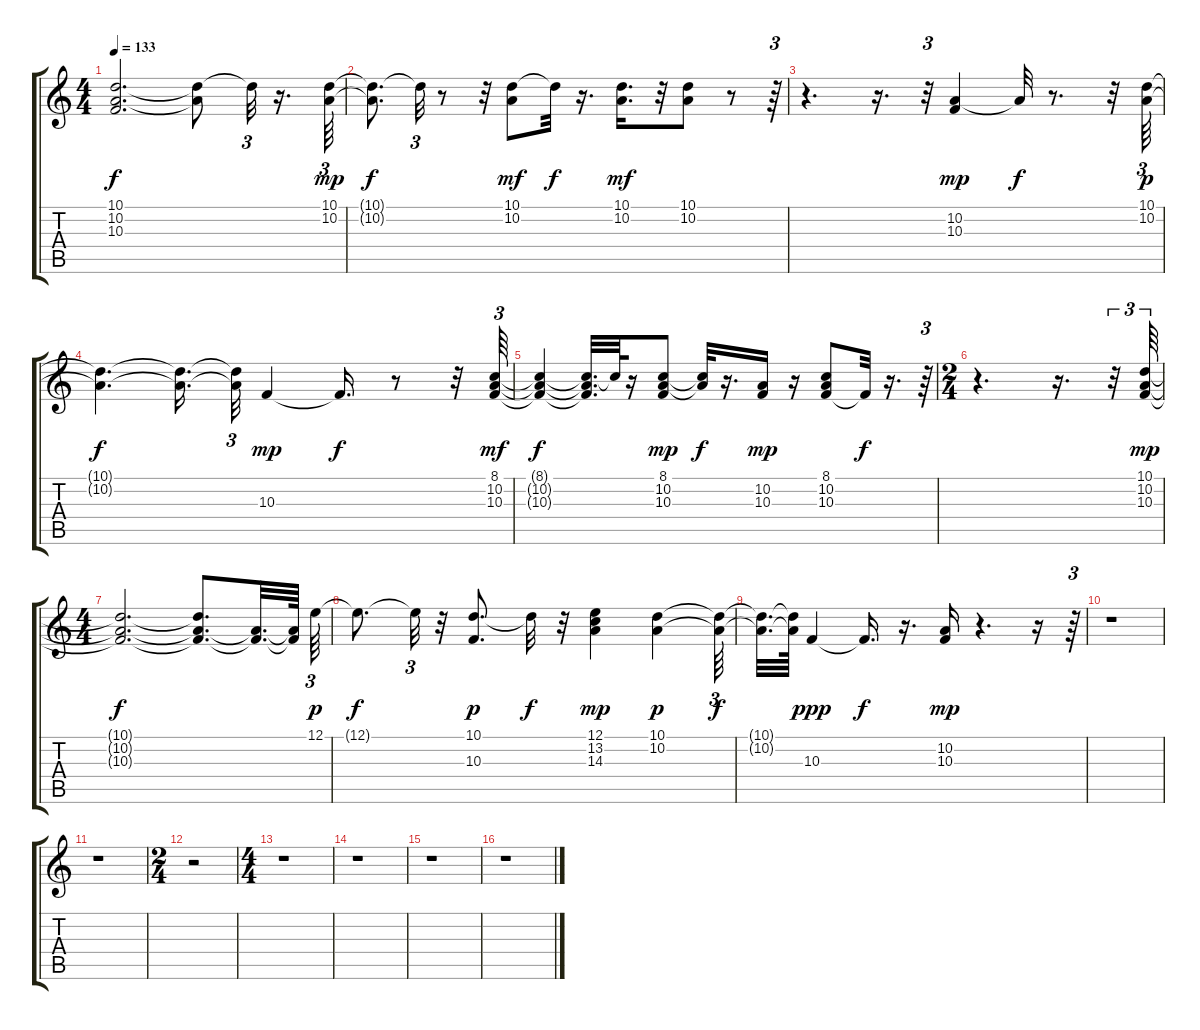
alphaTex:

\track "" {instrument synthstrings2}
\staff {score tabs}
\tuning (E4 B3 G3 D3 A2 E2) {hide}
\ts (4 4)
\tempo 133
\clef g2
\ks c
(10.1{t} 10.2{t} 10.3{t}).2{d dy f} (10.1{t} 10.2{t}).8 10.1{t}.32{tu (3 2)} r.16{d} (10.1 10.2).64{tu (3 2) dy mp} |
(10.1{t} 10.2{t}).8{d dy f} 10.1{t}.32{tu (3 2)} r.8 r.32 (10.1 10.2).8{dy mf} 10.1{t}.32{dy f} r.16{d} (10.1 10.2).16{d dy mf} r.32 (10.1 10.2).8 r.8 r.64{tu (3 2)} |
r.4{d} r.16{d} r.32{tu (3 2)} (10.2 10.3).4{dy mp} 10.2{t}.32{dy f} r.8{d} r.32 (10.1 10.2).64{tu (3 2) dy p} |
(10.1{t} 10.2{t}).4{d dy f} (10.1{t} 10.2{t}).16{d} (10.1{t} 10.2{t}).32{tu (3 2)} 10.3.4{dy mp} 10.3{t}.16{d dy f} r.8 r.32 (8.1 10.2 10.3).64{tu (3 2) dy mf} |
(8.1{t} 10.2{t} 10.3{t}).4{dy f} (8.1{t} 10.2{t} 10.3{t}).32{d} 8.1{t}.64 r.16 (8.1 10.2 10.3).8{dy mp} (8.1{t} 10.2{t}).32{dy f} r.16{d} (10.2 10.3).16{dy mp} r.16 (8.1 10.2 10.3).8 10.3{t}.32{dy f} r.16{d} r.64{tu (3 2)} |
\ts (2 4)
r.4{d} r.16{d} r.32{tu (3 2)} (10.1 10.2 10.3).64{tu (3 2) dy mp} |
\ts (4 4)
(10.1{t} 10.2{t} 10.3{t}).2{d dy f} (10.1{t} 10.2{t} 10.3{t}).8{d} (10.2{t} 10.3{t}).32{d} (10.2{t} 10.3{t}).64 12.1.64{tu (3 2) dy p} |
12.1{t}.8{d dy f} 12.1{t}.32{tu (3 2)} r.32 (10.1 10.3).8{d dy p} 10.1{t}.32{dy f} r.32 (12.1 13.2 14.3).4{dy mp} (10.1 10.2).4{dy p} (10.1{t} 10.2{t}).64{tu (3 2) dy f} |
(10.1{t} 10.2{t}).32{d} (10.1{t} 10.2{t}).64 10.3.4{dy ppp} 10.3{t}.16{d dy f} r.16{d} (10.2 10.3).16{dy mp} r.4{d} r.16 r.64{tu (3 2)} |
r.1 |
r.1 |
\ts (2 4)
r.2 |
\ts (4 4)
r.1 |
r.1 |
r.1 |
r.1
